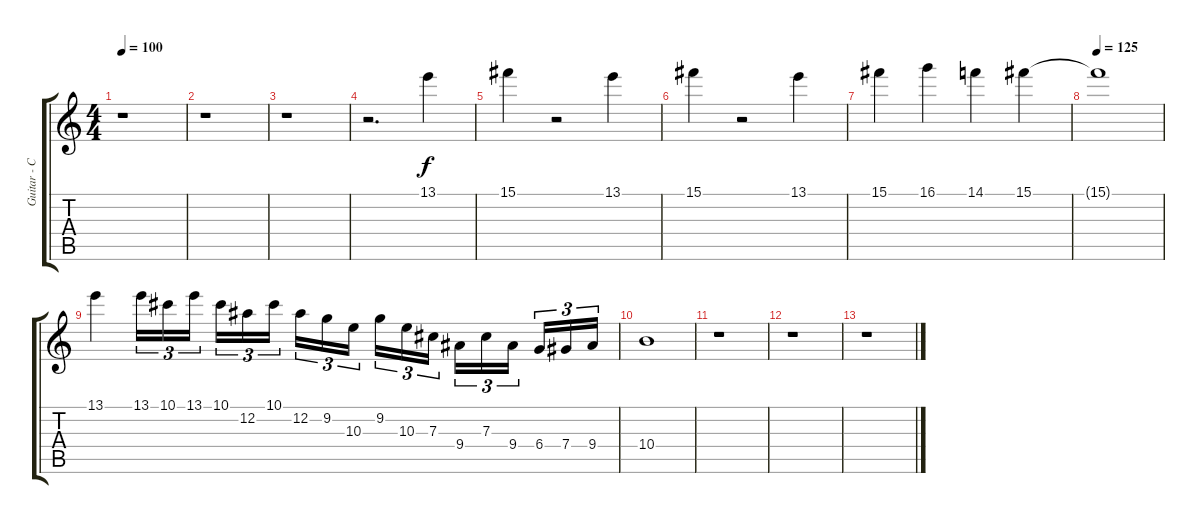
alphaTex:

\track ("Guitar - Center" "Guitar - C") {instrument distortionguitar}
\staff {score tabs}
\tuning (Eb4 Bb3 Gb3 Db3 Ab2 Db2) {hide}
\ts (4 4)
\tempo 100
\clef g2
\ks c
r.1{dy f} |
r.1 |
r.1 |
r.2{d} 13.1.4 |
15.1.4 r.2 13.1.4 |
15.1.4 r.2 13.1.4 |
15.1.4 16.1.4 14.1.4 15.1.4 |
\tempo 125
15.1{t}.1 |
13.1.4 13.1.16{tu (3 2)} 10.1.16{tu (3 2)} 13.1.16{tu (3 2) beam splitsecondary} 10.1.16{tu (3 2)} 12.2.16{tu (3 2)} 10.1.16{tu (3 2)} 12.2.16{tu (3 2)} 9.2.16{tu (3 2)} 10.3.16{tu (3 2) beam splitsecondary} 9.2.16{tu (3 2)} 10.3.16{tu (3 2)} 7.3.16{tu (3 2)} 9.4.16{tu (3 2)} 7.3.16{tu (3 2)} 9.4.16{tu (3 2) beam splitsecondary} 6.4.16{tu (3 2)} 7.4.16{tu (3 2)} 9.4.16{tu (3 2)} |
10.4.1 |
r.1 |
r.1 |
r.1
